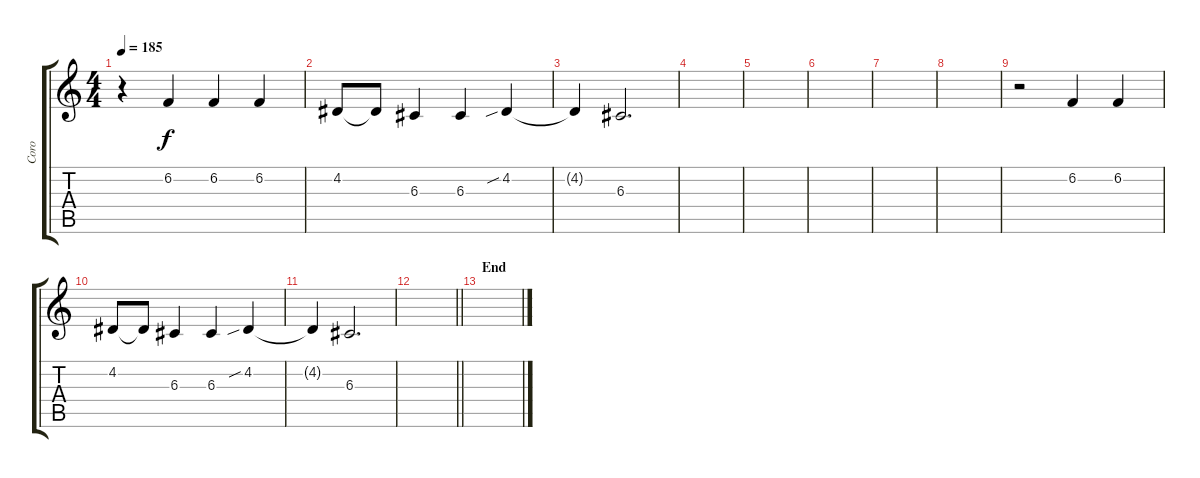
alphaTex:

\track ("Coro" "Coro") {instrument altosax}
\staff {score tabs}
\tuning (E4 B3 G3 D3 A2 E2) {hide}
\ts (4 4)
\tempo 185
\clef g2
\ks c
r.4{dy f} 6.2.4 6.2.4 6.2.4 |
4.2.8 4.2{t}.8 6.3.4 6.3.4 4.2{sib}.4 |
4.2{t}.4 6.3.2{d} |
|
|
|
|
|
r.2 6.2.4 6.2.4 |
4.2.8 4.2{t}.8 6.3.4 6.3.4 4.2{sib}.4 |
4.2{t}.4 6.3.2{d} |
\barLineRight lightlight
|
\section ("" "End")
